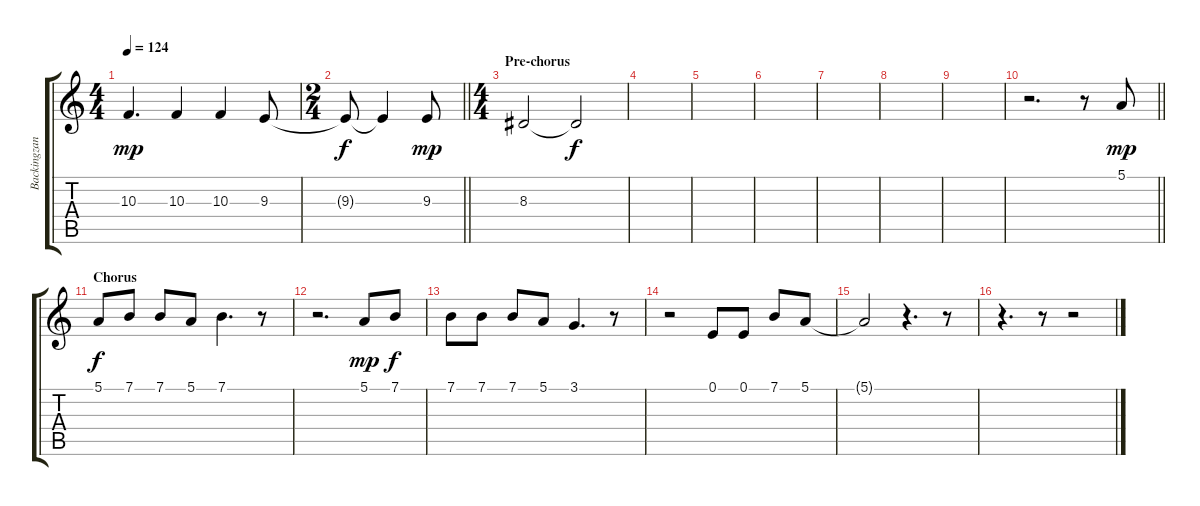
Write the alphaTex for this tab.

\track ("Backingzang" "Backingzan") {instrument clarinet}
\staff {score tabs}
\tuning (E4 B3 G3 D3 A2 E2) {hide}
\ts (4 4)
\tempo 124
\clef g2
\ks c
10.3.4{d dy mp} 10.3.4 10.3.4 9.3.8 |
\ts (2 4)
\barLineRight lightlight
9.3{t}.8{dy f} 9.3{t}.4 9.3.8{dy mp} |
\ts (4 4)
\section ("" "Pre-chorus")
8.3.2 8.3{t}.2{dy f} |
|
|
|
|
|
|
\barLineRight lightlight
r.2{d} r.8 5.1.8{dy mp} |
\section ("" "Chorus")
5.1.8{dy f} 7.1.8 7.1.8 5.1.8 7.1.4{d} r.8 |
r.2{d} 5.1.8{dy mp} 7.1.8{dy f} |
7.1.8 7.1.8 7.1.8 5.1.8 3.1.4{d} r.8 |
r.2 0.1.8 0.1.8 7.1.8 5.1.8 |
5.1{t}.2 r.4{d} r.8 |
r.4{d} r.8 r.2
